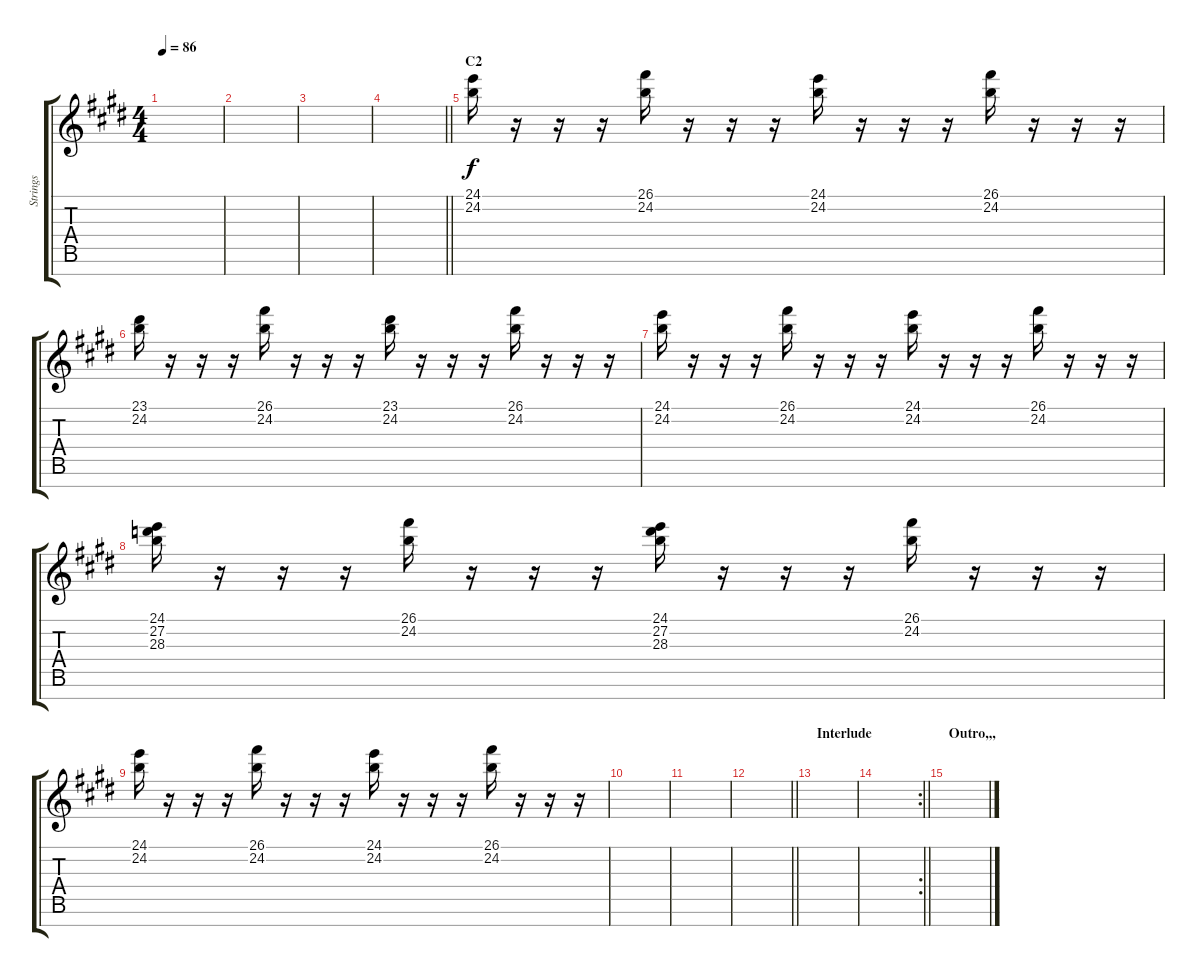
\track ("Strings" "Strings") {instrument stringensemble1}
\staff {score tabs}
\tuning (E4 B3 G3 D3 A2 E2 B1) {hide}
\ts (4 4)
\tempo 86
\clef g2
\ks e
|
|
|
\barLineRight lightlight
|
\section ("" "C2")
(24.1 24.2).16 r.16 r.16 r.16 (26.1 24.2).16 r.16 r.16 r.16 (24.1 24.2).16 r.16 r.16 r.16 (26.1 24.2).16 r.16 r.16 r.16 |
(23.1 24.2).16 r.16 r.16 r.16 (26.1 24.2).16 r.16 r.16 r.16 (23.1 24.2).16 r.16 r.16 r.16 (26.1 24.2).16 r.16 r.16 r.16 |
(24.1 24.2).16 r.16 r.16 r.16 (26.1 24.2).16 r.16 r.16 r.16 (24.1 24.2).16 r.16 r.16 r.16 (26.1 24.2).16 r.16 r.16 r.16 |
(24.1 27.2 28.3).16 r.16 r.16 r.16 (26.1 24.2).16 r.16 r.16 r.16 (24.1 27.2 28.3).16 r.16 r.16 r.16 (26.1 24.2).16 r.16 r.16 r.16 |
(24.1 24.2).16 r.16 r.16 r.16 (26.1 24.2).16 r.16 r.16 r.16 (24.1 24.2).16 r.16 r.16 r.16 (26.1 24.2).16 r.16 r.16 r.16 |
|
|
\barLineRight lightlight
|
\section ("" "Interlude")
|
\rc 2
\barLineRight lightlight
|
\section ("" "Outro,,,")
